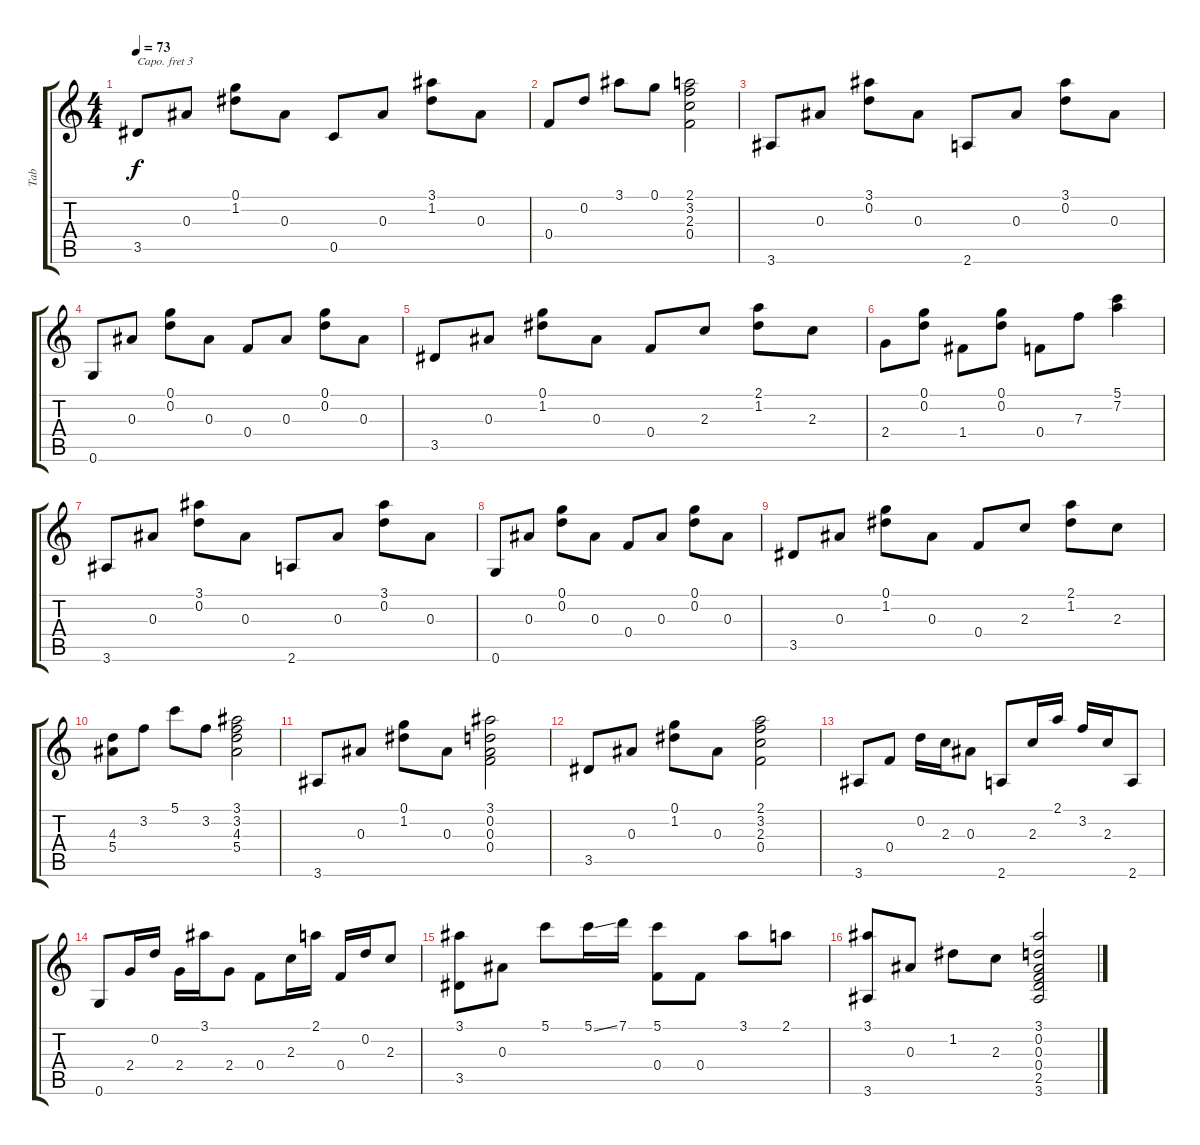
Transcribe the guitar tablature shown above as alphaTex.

\track ("Tab" "Tab") {instrument acousticguitarnylon}
\staff {score tabs}
\capo 3
\tuning (E4 B3 G3 D3 A2 E2) {hide}
\ts (4 4)
\tempo 73
\clef g2
\ks c
3.5.8{dy f} 0.3.8 (0.1 1.2).8 0.3.8 0.5.8 0.3.8 (3.1 1.2).8 0.3.8 |
0.4.8 0.2.8 3.1.8 0.1.8 (2.1 3.2 2.3 0.4).2 |
3.6.8 0.3.8 (3.1 0.2).8 0.3.8 2.6.8 0.3.8 (3.1 0.2).8 0.3.8 |
0.6.8 0.3.8 (0.1 0.2).8 0.3.8 0.4.8 0.3.8 (0.1 0.2).8 0.3.8 |
3.5.8 0.3.8 (0.1 1.2).8 0.3.8 0.4.8 2.3.8 (2.1 1.2).8 2.3.8 |
2.4.8 (0.1 0.2).8 1.4.8 (0.1 0.2).8 0.4.8 7.3.8 (5.1 7.2).4 |
3.6.8 0.3.8 (3.1 0.2).8 0.3.8 2.6.8 0.3.8 (3.1 0.2).8 0.3.8 |
0.6.8 0.3.8 (0.1 0.2).8 0.3.8 0.4.8 0.3.8 (0.1 0.2).8 0.3.8 |
3.5.8 0.3.8 (0.1 1.2).8 0.3.8 0.4.8 2.3.8 (2.1 1.2).8 2.3.8 |
(4.3 5.4).8 3.2.8 5.1.8 3.2.8 (3.1 3.2 4.3 5.4).2 |
3.6.8 0.3.8 (0.1 1.2).8 0.3.8 (3.1 0.2 0.3 0.4).2 |
3.5.8 0.3.8 (0.1 1.2).8 0.3.8 (2.1 3.2 2.3 0.4).2 |
3.6.8 0.4.8 0.2.16 2.3.16 0.3.8 2.6.8 2.3.16 2.1.16 3.2.16 2.3.16 2.6.8 |
0.6.8 2.4.16 0.2.16 2.4.16 3.1.16 2.4.8 0.4.8 2.3.16 2.1.16 0.4.16 0.2.16 2.3.8 |
(3.1 3.5).8 0.3.8 5.1.8 5.1{ss}.16 7.1.16 (5.1 0.4).8 0.4.8 3.1.8 2.1.8 |
(3.1 3.6).8 0.3.8 1.2.8 2.3.8 (3.1 0.2 0.3 0.4 2.5 3.6).2
